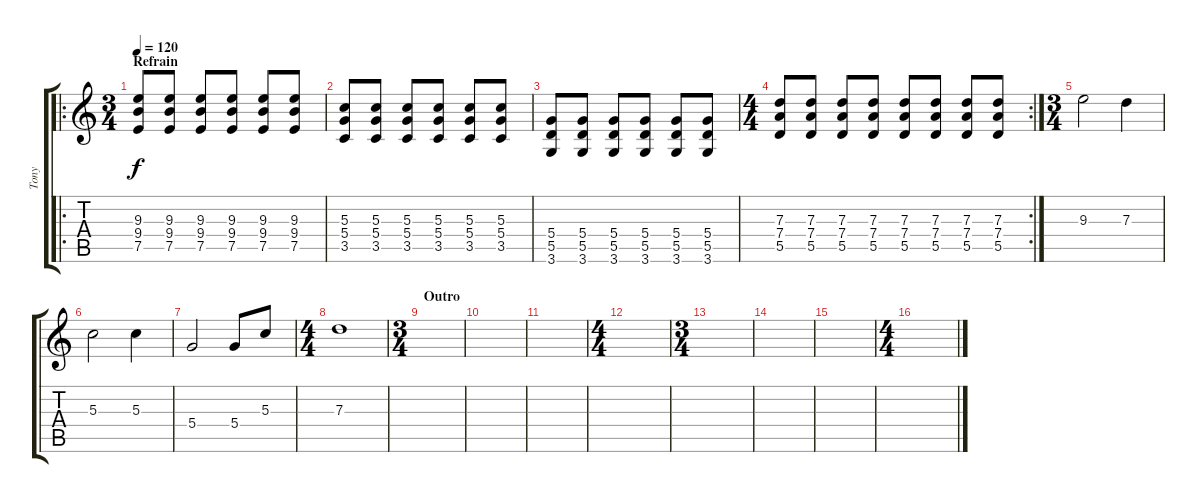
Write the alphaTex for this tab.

\track ("Tony" "Tony") {instrument distortionguitar}
\staff {score tabs}
\tuning (E4 B3 G3 D3 A2 E2) {hide}
\ro
\ts (3 4)
\section ("" "Refrain")
\tempo 120
\clef g2
\ks c
(9.3 9.4 7.5).8{dy f} (9.3 9.4 7.5).8 (9.3 9.4 7.5).8 (9.3 9.4 7.5).8 (9.3 9.4 7.5).8 (9.3 9.4 7.5).8 |
(5.3 5.4 3.5).8 (5.3 5.4 3.5).8 (5.3 5.4 3.5).8 (5.3 5.4 3.5).8 (5.3 5.4 3.5).8 (5.3 5.4 3.5).8 |
(5.4 5.5 3.6).8 (5.4 5.5 3.6).8 (5.4 5.5 3.6).8 (5.4 5.5 3.6).8 (5.4 5.5 3.6).8 (5.4 5.5 3.6).8 |
\rc 2
\ts (4 4)
(7.3 7.4 5.5).8 (7.3 7.4 5.5).8 (7.3 7.4 5.5).8 (7.3 7.4 5.5).8 (7.3 7.4 5.5).8 (7.3 7.4 5.5).8 (7.3 7.4 5.5).8 (7.3 7.4 5.5).8 |
\ts (3 4)
9.3.2 7.3.4 |
5.3.2 5.3.4 |
5.4.2 5.4.8 5.3.8 |
\ts (4 4)
7.3.1 |
\ts (3 4)
\section ("" "Outro")
|
|
|
\ts (4 4)
|
\ts (3 4)
|
|
|
\ts (4 4)
